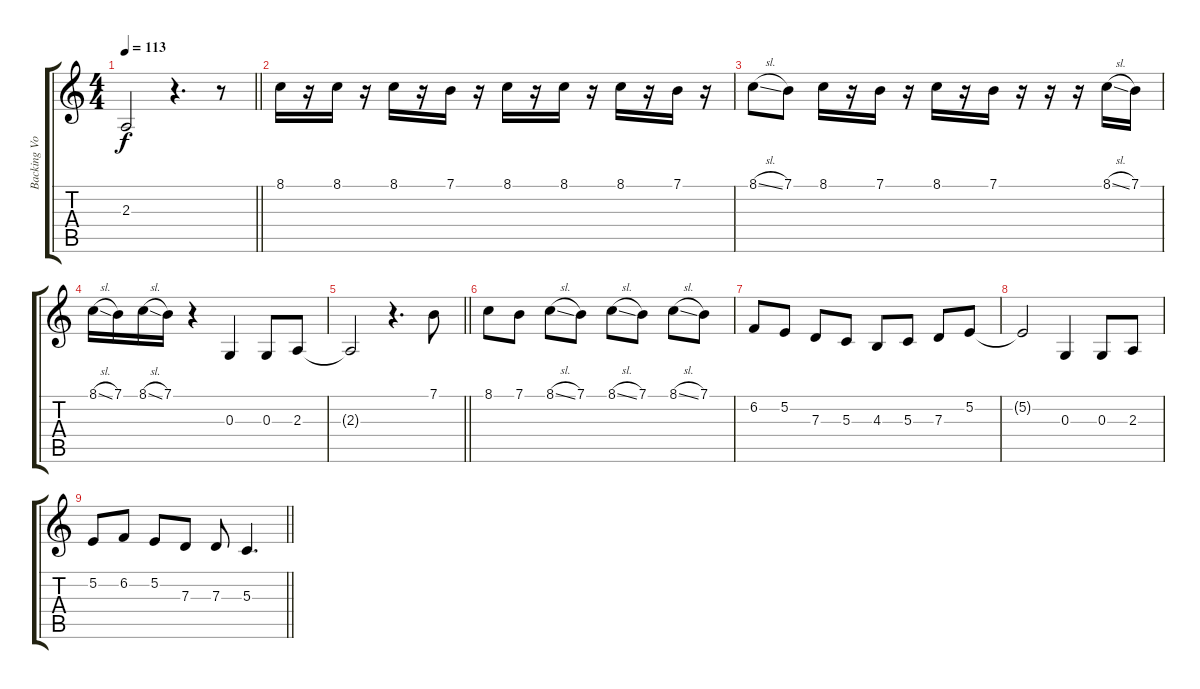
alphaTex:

\track ("Backing Vocals" "Backing Vo") {instrument sopranosax}
\staff {score tabs}
\tuning (E4 B3 G3 D3 A2 E2) {hide}
\ts (4 4)
\tempo 113
\clef g2
\barLineRight lightlight
\ks c
2.3{t}.2{dy f} r.4{d} r.8 |
8.1.16 r.16 8.1.16 r.16 8.1.16 r.16 7.1.16 r.16 8.1.16 r.16 8.1.16 r.16 8.1.16 r.16 7.1.16 r.16 |
8.1{sl}.8 7.1.8 8.1.16 r.16 7.1.16 r.16 8.1.16 r.16 7.1.16 r.16 r.16 r.16 8.1{sl}.16 7.1.16 |
8.1{sl}.16 7.1.16 8.1{sl}.16 7.1.16 r.4 0.3.4 0.3.8 2.3.8 |
\barLineRight lightlight
2.3{t}.2 r.4{d} 7.1.8 |
8.1.8 7.1.8 8.1{sl}.8 7.1.8 8.1{sl}.8 7.1.8 8.1{sl}.8 7.1.8 |
6.2.8 5.2.8 7.3.8 5.3.8 4.3.8 5.3.8 7.3.8 5.2.8 |
5.2{t}.2 0.3.4 0.3.8 2.3.8 |
\barLineRight lightlight
5.2.8 6.2.8 5.2.8 7.3.8 7.3.8 5.3.4{d}
